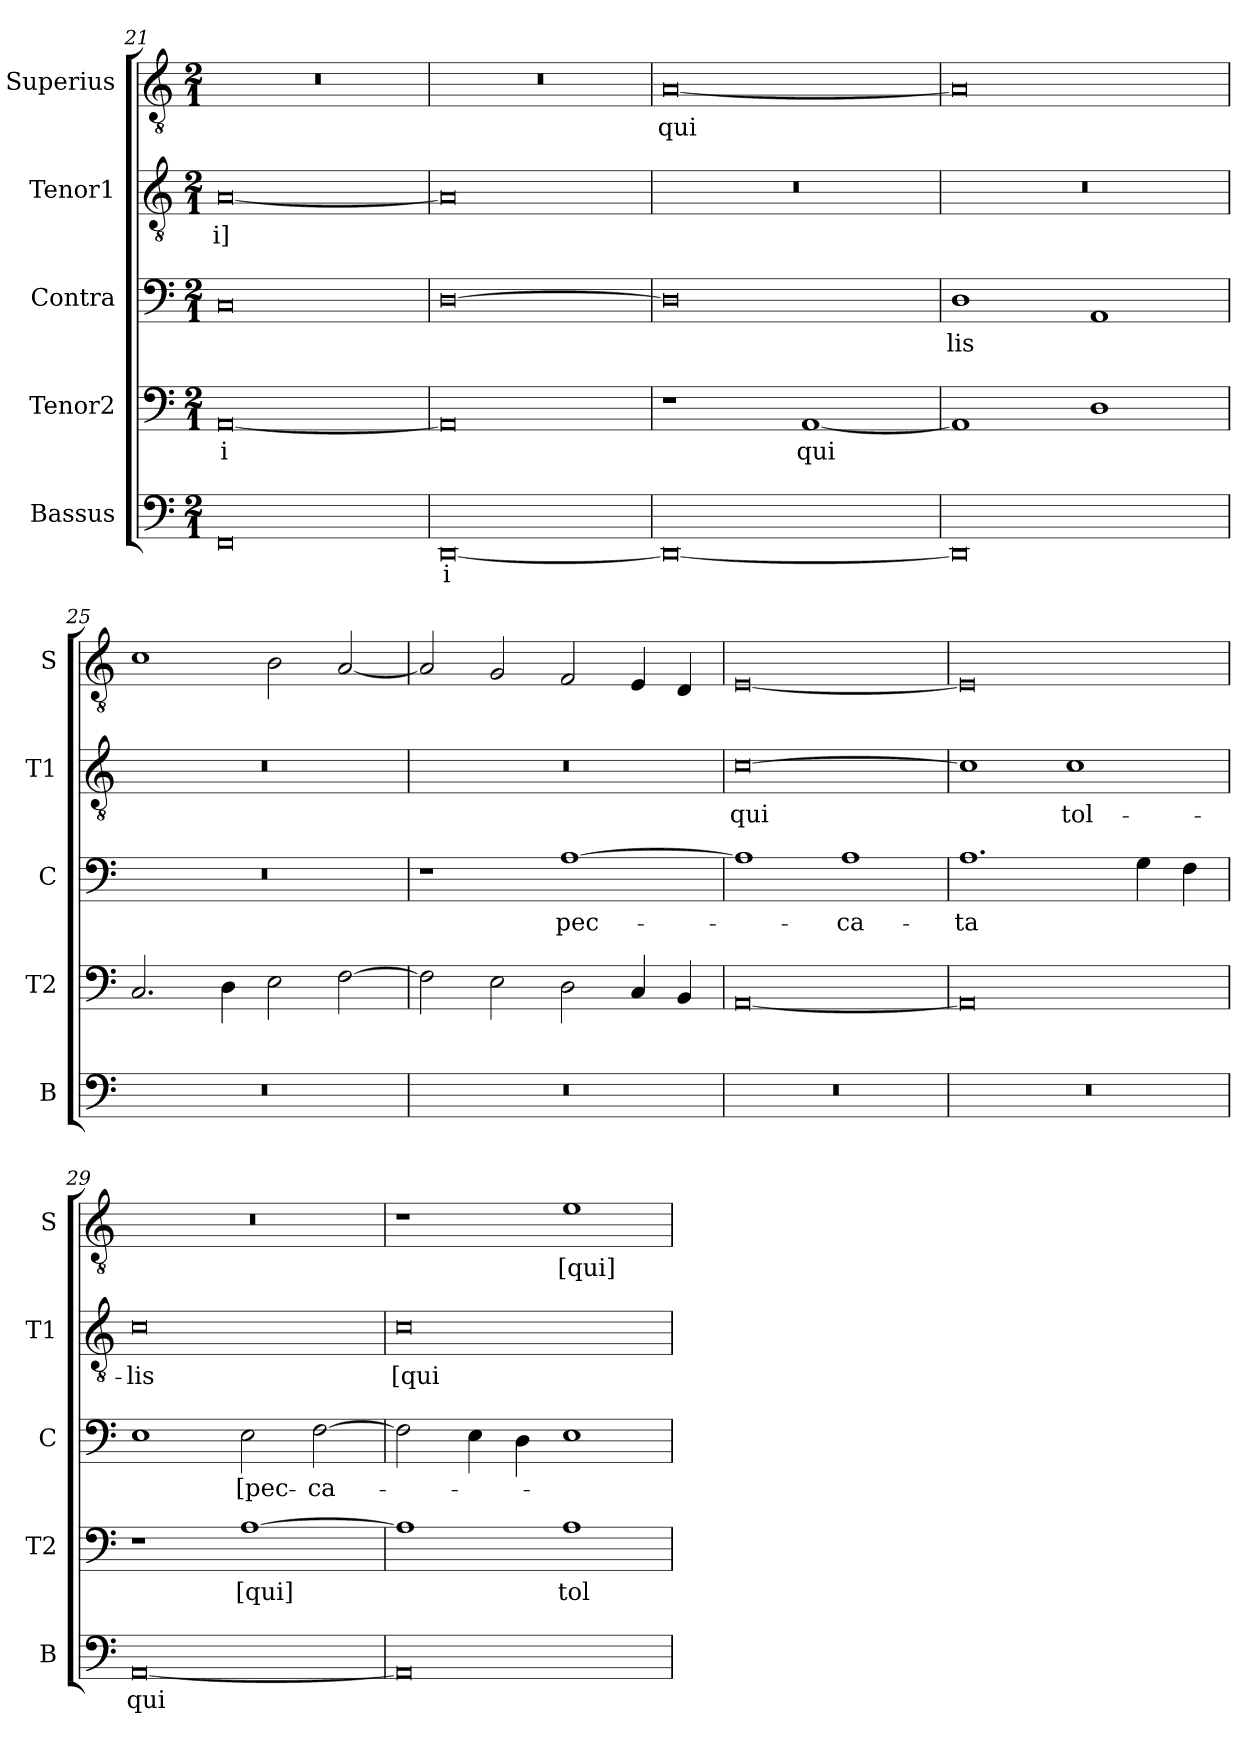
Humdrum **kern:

**kern	**text	**kern	**text	**kern	**text	**kern	**text	**kern	**text
*part5	*part5	*part4	*part4	*part3	*part3	*part2	*part2	*part1	*part1
*staff5	*staff5	*staff4	*staff4	*staff3	*staff3	*staff2	*staff2	*staff1	*staff1
*I"Bassus	*	*I"Tenor2	*	*I"Contra	*	*I"Tenor1	*	*I"Superius	*
*I'B	*	*I'T2	*	*I'C	*	*I'T1	*	*I'S	*
*clefF4	*	*clefF4	*	*clefF4	*	*clefGv2	*	*clefGv2	*
*k[]	*	*k[]	*	*k[]	*	*k[]	*	*k[]	*
*M2/1	*	*M2/1	*	*M2/1	*	*M2/1	*	*M2/1	*
=21	=21	=21	=21	=21	=21	=21	=21	=21	=21
0FF	.	[0AA	-i	0C	.	[0A	-i]	0r	.
=22	=22	=22	=22	=22	=22	=22	=22	=22	=22
[0DD	-i	0AA]	.	[0D	.	0A]	.	0r	.
=23	=23	=23	=23	=23	=23	=23	=23	=23	=23
0DD_	.	1r	.	0D]	.	0r	.	[0A	qui
.	.	[1AA	qui	.	.	.	.	.	.
=24	=24	=24	=24	=24	=24	=24	=24	=24	=24
0DD]	.	1AA]	.	1D	-lis	0r	.	0A]	.
.	.	1D	.	1AA	.	.	.	.	.
=25	=25	=25	=25	=25	=25	=25	=25	=25	=25
0r	.	2.C/	.	0r	.	0r	.	1c	.
.	.	4D\	.	.	.	.	.	.	.
.	.	2E\	.	.	.	.	.	2B\	.
.	.	[2F\	.	.	.	.	.	[2A/	.
=26	=26	=26	=26	=26	=26	=26	=26	=26	=26
0r	.	2F\]	.	1r	.	0r	.	2A/]	.
.	.	2E\	.	.	.	.	.	2G/	.
.	.	2D\	.	[1A	pec-	.	.	2F/	.
.	.	4C/	.	.	.	.	.	4E/	.
.	.	4BB/	.	.	.	.	.	4D/	.
=27	=27	=27	=27	=27	=27	=27	=27	=27	=27
0r	.	[0AA	.	1A]	.	[0c	qui	[0E	.
.	.	.	.	1A	-ca-	.	.	.	.
=28	=28	=28	=28	=28	=28	=28	=28	=28	=28
0r	.	0AA]	.	1.A	-ta	1c]	.	0E]	.
.	.	.	.	.	.	1c	tol-	.	.
.	.	.	.	4G\	.	.	.	.	.
.	.	.	.	4F\	.	.	.	.	.
=29	=29	=29	=29	=29	=29	=29	=29	=29	=29
[0AA	qui	1r	.	1E	.	0c	-lis	0r	.
.	.	[1A	[qui]	2E\	[pec-	.	.	.	.
.	.	.	.	[2F\	-ca-	.	.	.	.
=30	=30	=30	=30	=30	=30	=30	=30	=30	=30
0AA]	.	1A]	.	2F\]	.	0c	[qui	1r	.
.	.	.	.	4E\	.	.	.	.	.
.	.	.	.	4D\	.	.	.	.	.
.	.	1A	tol-	1E	.	.	.	1e	[qui]
=	=	=	=	=	=	=	=	=	=
*-	*-	*-	*-	*-	*-	*-	*-	*-	*-
